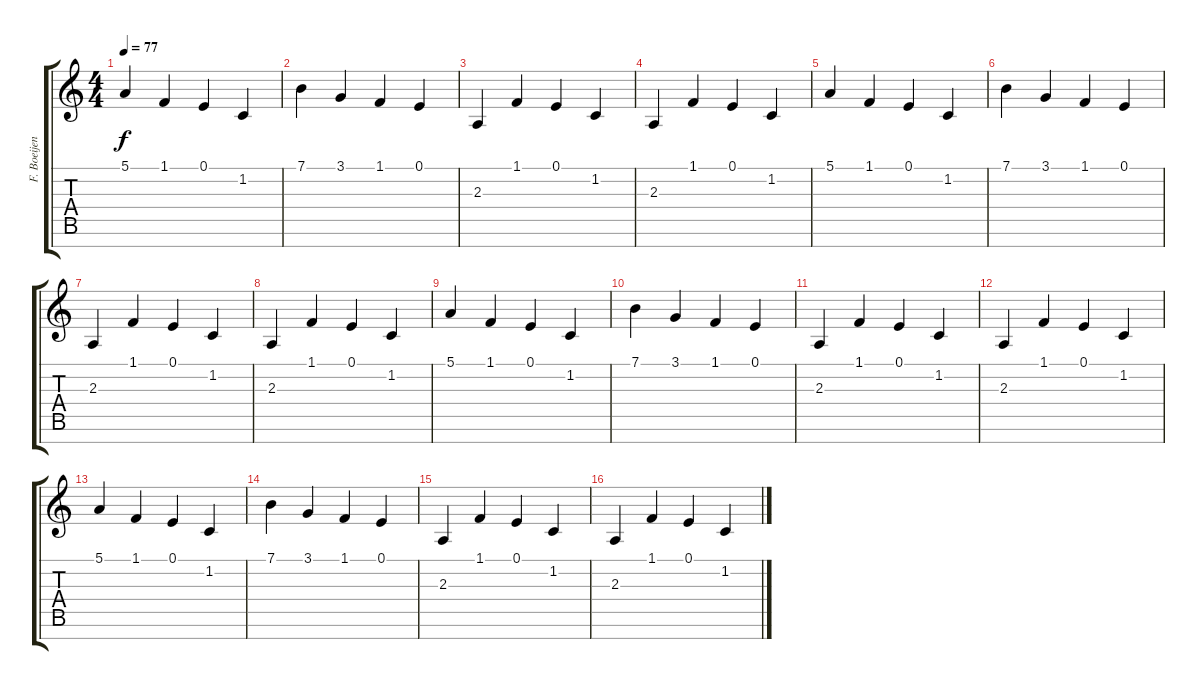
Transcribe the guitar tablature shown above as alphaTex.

\track ("F. Boeijen" "F. Boeijen") {instrument brightacousticpiano}
\staff {score tabs}
\tuning (E4 B3 G3 D3 A2 E2 B1) {hide}
\ts (4 4)
\tempo 77
\clef g2
\ks c
5.1.4{dy f} 1.1.4 0.1.4 1.2.4 |
7.1.4 3.1.4 1.1.4 0.1.4 |
2.3.4 1.1.4 0.1.4 1.2.4 |
2.3.4 1.1.4 0.1.4 1.2.4 |
5.1.4 1.1.4 0.1.4 1.2.4 |
7.1.4 3.1.4 1.1.4 0.1.4 |
2.3.4 1.1.4 0.1.4 1.2.4 |
2.3.4 1.1.4 0.1.4 1.2.4 |
5.1.4 1.1.4 0.1.4 1.2.4 |
7.1.4 3.1.4 1.1.4 0.1.4 |
2.3.4 1.1.4 0.1.4 1.2.4 |
2.3.4 1.1.4 0.1.4 1.2.4 |
5.1.4 1.1.4 0.1.4 1.2.4 |
7.1.4 3.1.4 1.1.4 0.1.4 |
2.3.4 1.1.4 0.1.4 1.2.4 |
2.3.4 1.1.4 0.1.4 1.2.4
